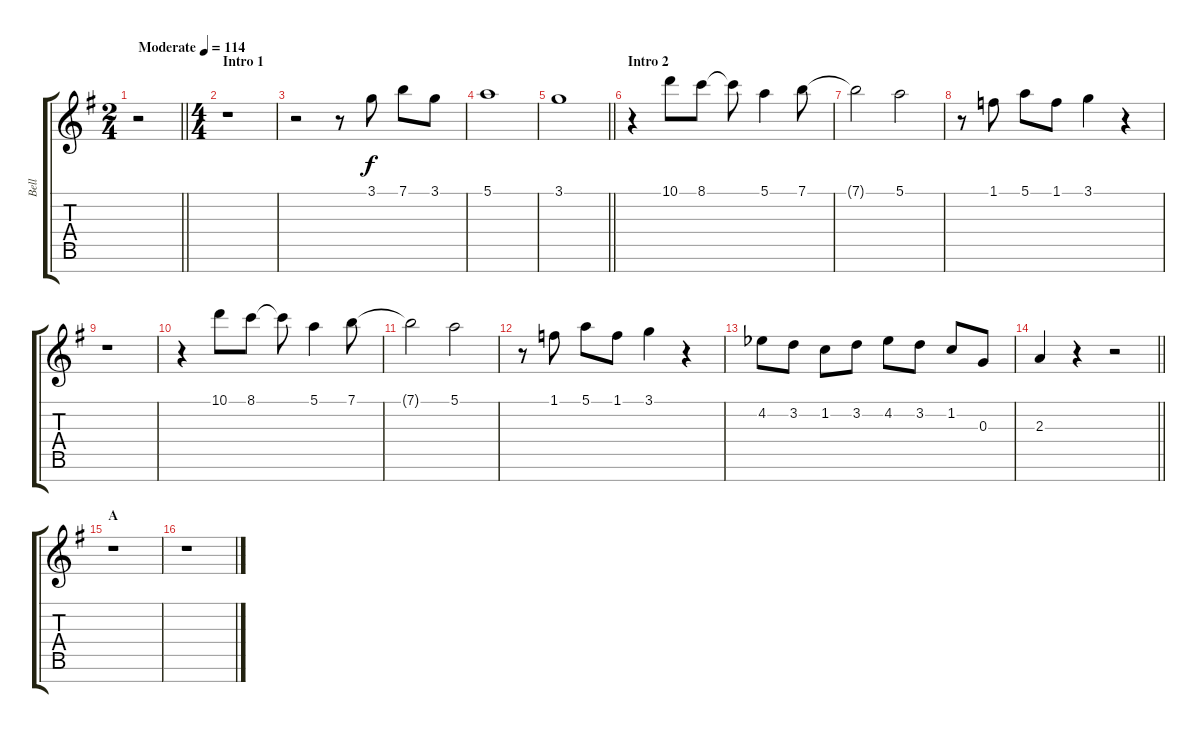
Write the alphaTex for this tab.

\track ("Bell" "Bell") {instrument tubularbells}
\staff {score tabs}
\tuning (E5 B4 G4 D4 A3 E3 B2) {hide}
\ts (2 4)
\tempo (114 "Moderate")
\clef g2
\barLineRight lightlight
\ks g
r.2{dy f instrument tubularbells} |
\ts (4 4)
\section ("" "Intro 1")
r.1 |
r.2 r.8 3.1.8 7.1.8 3.1.8 |
5.1.1 |
\barLineRight lightlight
3.1.1 |
\section ("" "Intro 2")
r.4 10.1.8 8.1.8 8.1{t}.8 5.1.4 7.1.8 |
7.1{t}.2 5.1.2 |
r.8 1.1.8 5.1.8 1.1.8 3.1.4 r.4 |
r.1 |
r.4 10.1.8 8.1.8 8.1{t}.8 5.1.4 7.1.8 |
7.1{t}.2 5.1.2 |
r.8 1.1.8 5.1.8 1.1.8 3.1.4 r.4 |
4.2{acc b}.8 3.2.8 1.2.8 3.2.8 4.2{acc b}.8 3.2.8 1.2.8 0.3.8 |
\barLineRight lightlight
2.3.4 r.4 r.2 |
\section ("" "A")
r.1 |
r.1
